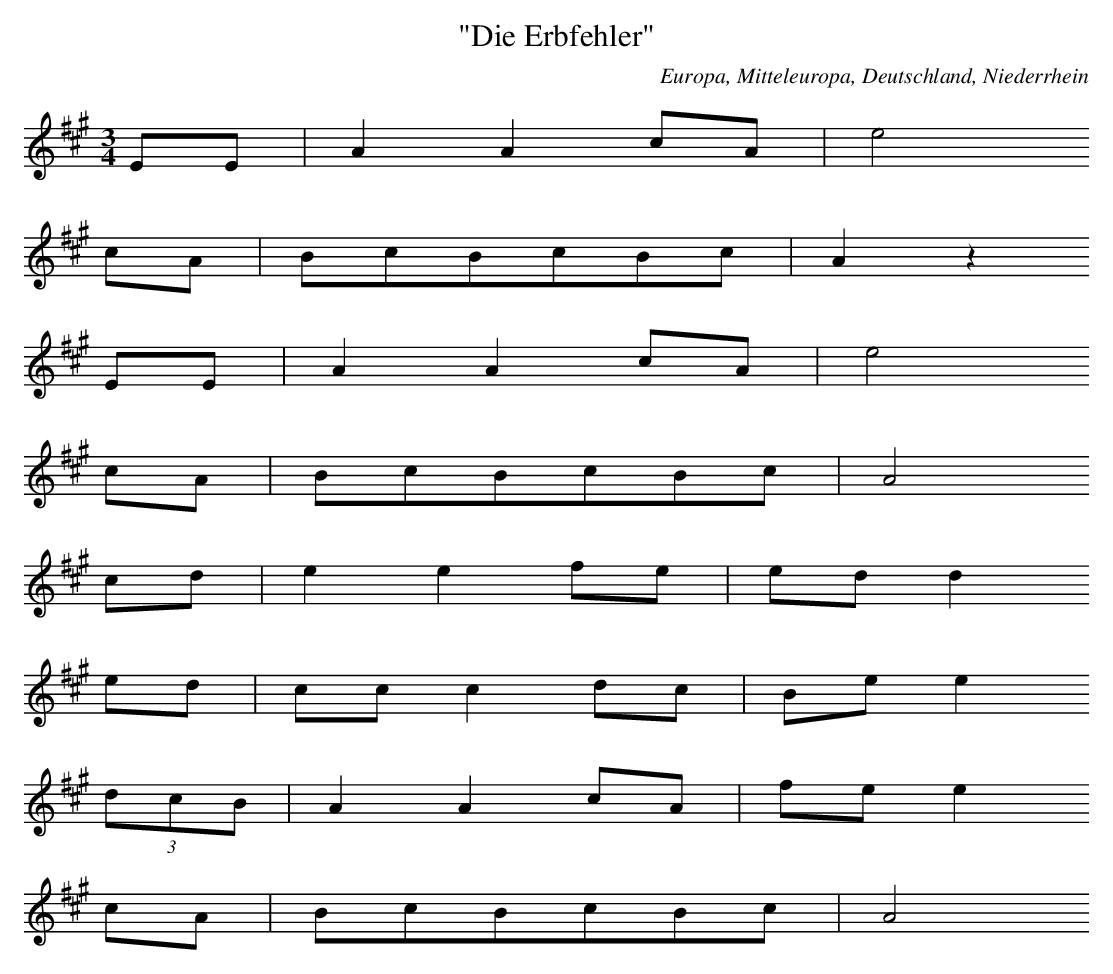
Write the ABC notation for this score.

X:1
T: "Die Erbfehler"
O: Europa, Mitteleuropa, Deutschland, Niederrhein
M: 3/4
L: 1/8
K: A
EE | A2A2cA | e4
cA | BcBcBc | A2z2
EE | A2A2cA | e4
cA | BcBcBc | A4
cd | e2e2fe | edd2
ed | ccc2dc | Bee2
(3dcB | A2A2cA | fee2
cA | BcBcBc | A4
